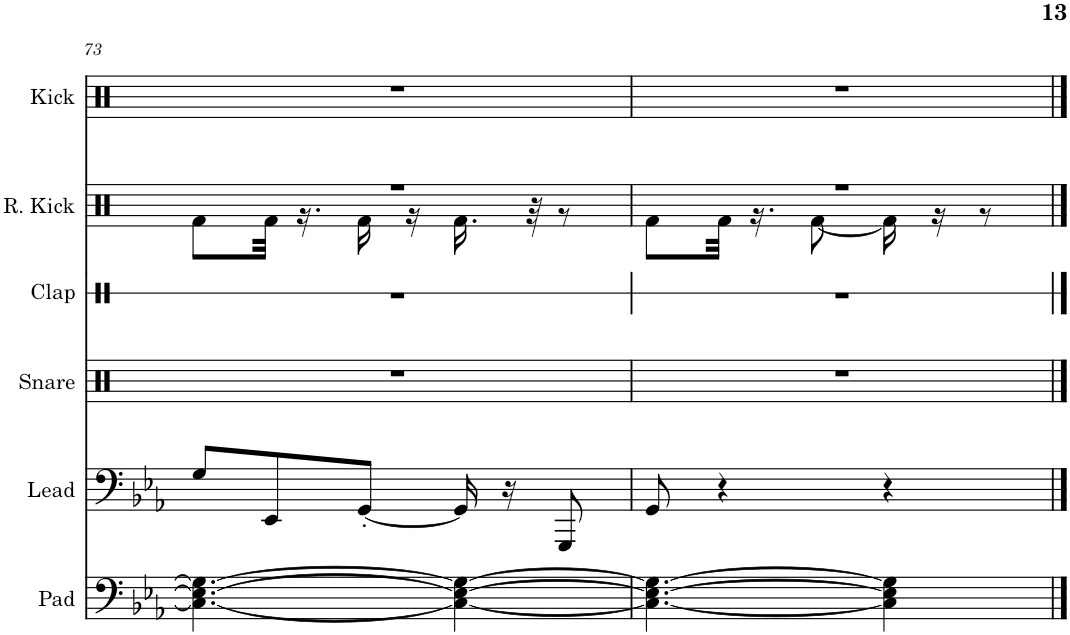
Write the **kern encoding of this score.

**kern	**kern	**kern	**kern	**kern	**kern
*part6	*part5	*part4	*part3	*part2	*part1
*staff6	*staff5	*staff4	*staff3	*staff2	*staff1
*I"Pad	*I"Lead	*I"Snare	*I"Clap	*I"Reverb Kick	*I"Kick
*I'Pad	*I'Lead	*I'Snare	*I'Clap	*I'R. Kick	*I'Kick
!!LO:PB:g=z
*clefF4	*clefF4	*clefX	*clefX	*clefX	*clefX
*k[b-e-a-]	*k[b-e-a-]	*k[b-e-a-]	*k[b-e-a-]	*k[b-e-a-]	*k[b-e-a-]
*M5/8	*M5/8	*M5/8	*M5/8	*M5/8	*M5/8
=73	=73	=73	=73	=73	=73
*	*	*	*	*^	*
4.C\_ 4.E-\_ 4.G\_	8G/L	8%5r	8%5r	8%5r	8Rf\L	8%5r
.	8EE-/	.	.	.	32Rf\Jkk	.
.	.	.	.	.	16.r	.
.	[8GG'/J	.	.	.	16Rf\	.
.	.	.	.	.	16r	.
4C\_ 4E-\_ 4G\_	16GG/]	.	.	.	16.Rf\	.
.	16r	.	.	.	.	.
.	.	.	.	.	32r	.
.	8GGG/	.	.	.	8r	.
=74	=74	=74	=74	=74	=74	=74
4.C\_ 4.E-\_ 4.G\_	8GG/	8%5r	8%5r	8%5r	8Rf\L	8%5r
.	4r	.	.	.	32Rf\Jkk	.
.	.	.	.	.	16.r	.
.	.	.	.	.	[8Rf\	.
4C\] 4E-\] 4G\]	4r	.	.	.	16Rf\]	.
.	.	.	.	.	16r	.
.	.	.	.	.	8r	.
*	*	*	*	*v	*v	*
==	==	==	==	==	==
*-	*-	*-	*-	*-	*-
